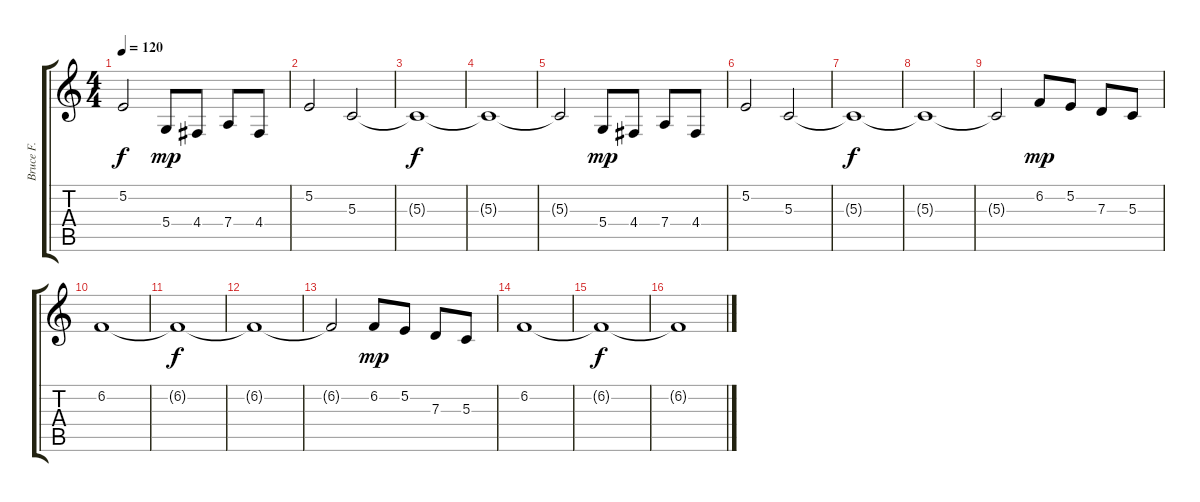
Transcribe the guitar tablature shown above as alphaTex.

\track ("Bruce F." "Bruce F.") {instrument trombone bank 255}
\staff {score tabs}
\tuning (E4 B3 G3 D3 A2 E2) {hide}
\ts (4 4)
\tempo 120
\clef g2
\ks c
5.2{t}.2{dy f} 5.4.8{dy mp} 4.4.8 7.4.8 4.4.8 |
5.2.2 5.3.2 |
5.3{t}.1{dy f} |
5.3{t}.1 |
5.3{t}.2 5.4.8{dy mp} 4.4.8 7.4.8 4.4.8 |
5.2.2 5.3.2 |
5.3{t}.1{dy f} |
5.3{t}.1 |
5.3{t}.2 6.2.8{dy mp} 5.2.8 7.3.8 5.3.8 |
6.2.1 |
6.2{t}.1{dy f} |
6.2{t}.1 |
6.2{t}.2 6.2.8{dy mp} 5.2.8 7.3.8 5.3.8 |
6.2.1 |
6.2{t}.1{dy f} |
6.2{t}.1
